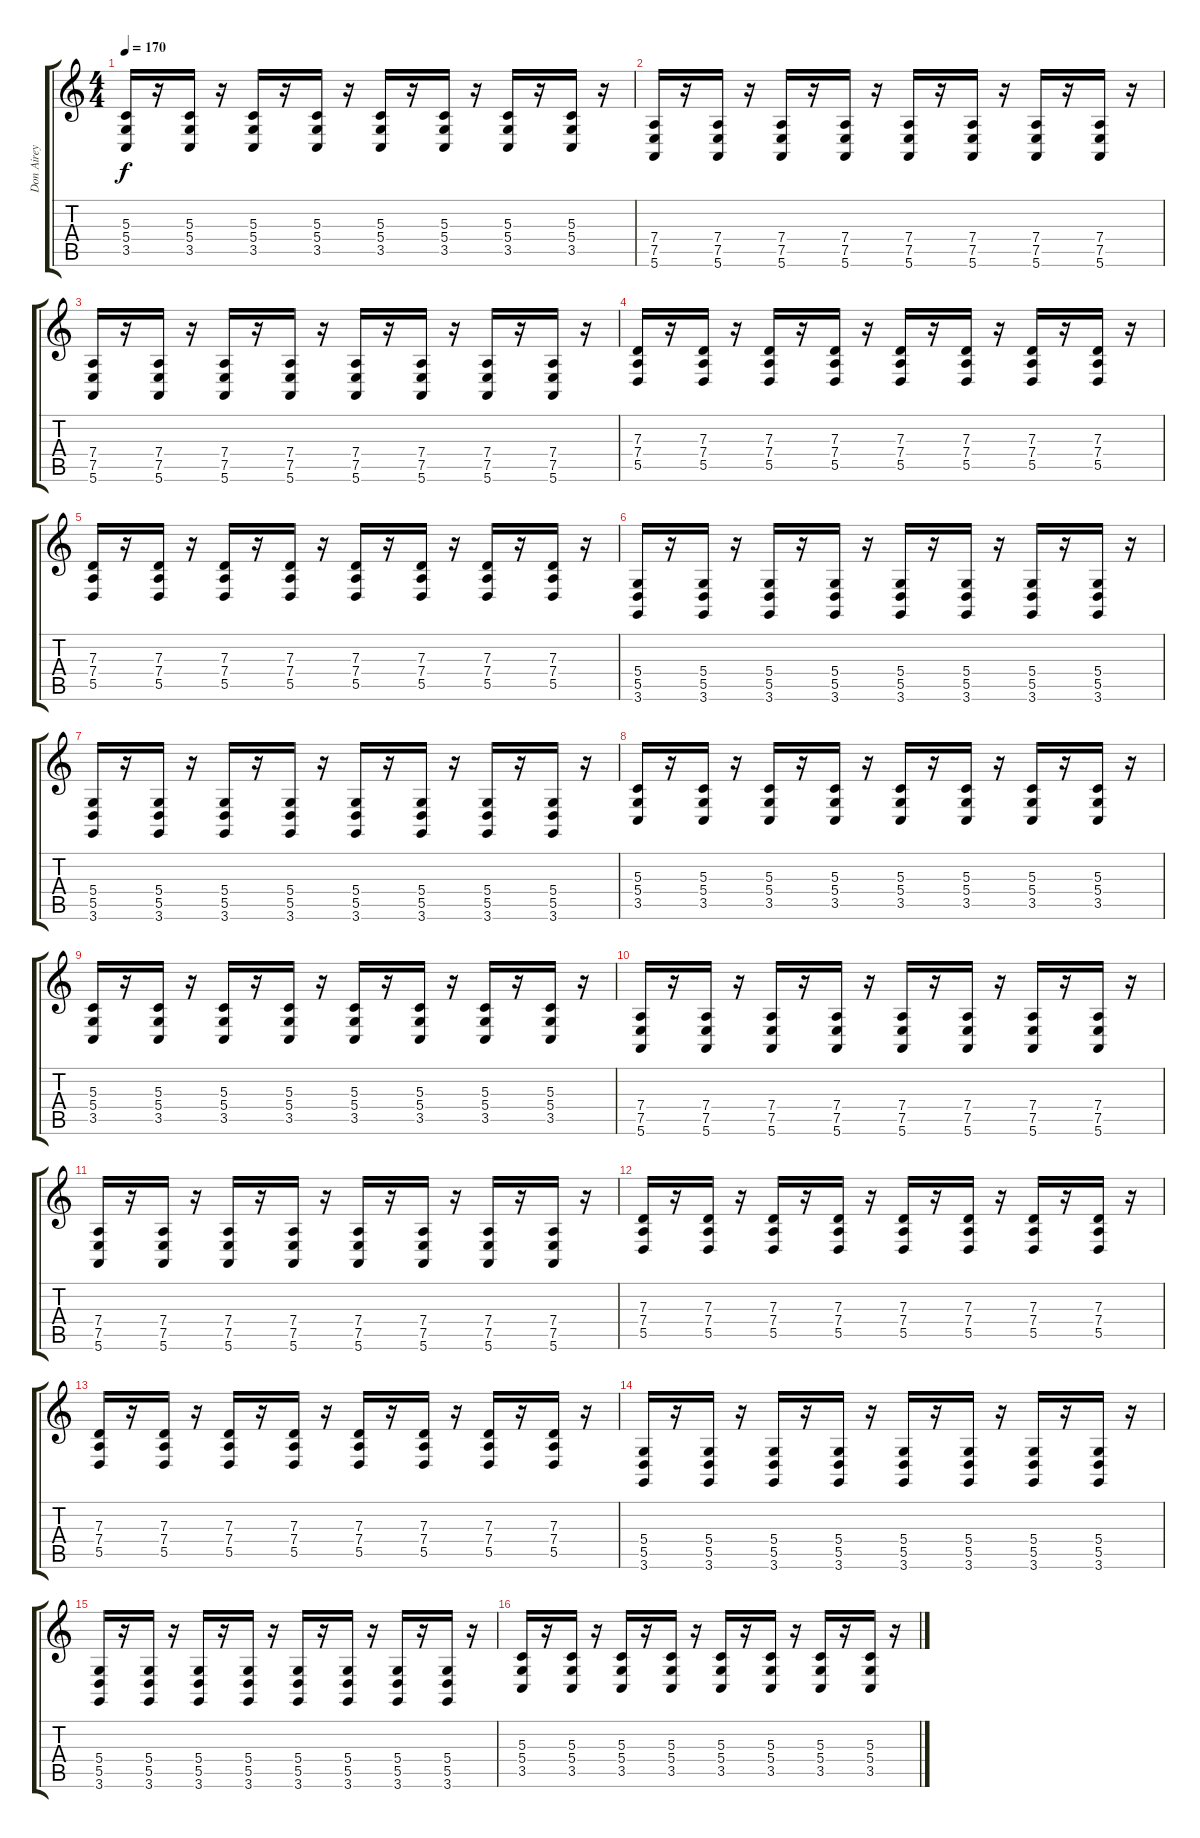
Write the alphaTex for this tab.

\track ("Don Airey - Left Hand" "Don Airey ") {instrument drawbarorgan}
\staff {score tabs}
\tuning (E4 B3 G3 D3 A2 E2) {hide}
\ts (4 4)
\tempo 170
\clef g2
\ks c
(5.3 5.4 3.5).16{dy f} r.16 (5.3 5.4 3.5).16 r.16 (5.3 5.4 3.5).16 r.16 (5.3 5.4 3.5).16 r.16 (5.3 5.4 3.5).16 r.16 (5.3 5.4 3.5).16 r.16 (5.3 5.4 3.5).16 r.16 (5.3 5.4 3.5).16 r.16 |
(7.4 7.5 5.6).16 r.16 (7.4 7.5 5.6).16 r.16 (7.4 7.5 5.6).16 r.16 (7.4 7.5 5.6).16 r.16 (7.4 7.5 5.6).16 r.16 (7.4 7.5 5.6).16 r.16 (7.4 7.5 5.6).16 r.16 (7.4 7.5 5.6).16 r.16 |
(7.4 7.5 5.6).16 r.16 (7.4 7.5 5.6).16 r.16 (7.4 7.5 5.6).16 r.16 (7.4 7.5 5.6).16 r.16 (7.4 7.5 5.6).16 r.16 (7.4 7.5 5.6).16 r.16 (7.4 7.5 5.6).16 r.16 (7.4 7.5 5.6).16 r.16 |
(7.3 7.4 5.5).16 r.16 (7.3 7.4 5.5).16 r.16 (7.3 7.4 5.5).16 r.16 (7.3 7.4 5.5).16 r.16 (7.3 7.4 5.5).16 r.16 (7.3 7.4 5.5).16 r.16 (7.3 7.4 5.5).16 r.16 (7.3 7.4 5.5).16 r.16 |
(7.3 7.4 5.5).16 r.16 (7.3 7.4 5.5).16 r.16 (7.3 7.4 5.5).16 r.16 (7.3 7.4 5.5).16 r.16 (7.3 7.4 5.5).16 r.16 (7.3 7.4 5.5).16 r.16 (7.3 7.4 5.5).16 r.16 (7.3 7.4 5.5).16 r.16 |
(5.4 5.5 3.6).16 r.16 (5.4 5.5 3.6).16 r.16 (5.4 5.5 3.6).16 r.16 (5.4 5.5 3.6).16 r.16 (5.4 5.5 3.6).16 r.16 (5.4 5.5 3.6).16 r.16 (5.4 5.5 3.6).16 r.16 (5.4 5.5 3.6).16 r.16 |
(5.4 5.5 3.6).16 r.16 (5.4 5.5 3.6).16 r.16 (5.4 5.5 3.6).16 r.16 (5.4 5.5 3.6).16 r.16 (5.4 5.5 3.6).16 r.16 (5.4 5.5 3.6).16 r.16 (5.4 5.5 3.6).16 r.16 (5.4 5.5 3.6).16 r.16 |
(5.3 5.4 3.5).16 r.16 (5.3 5.4 3.5).16 r.16 (5.3 5.4 3.5).16 r.16 (5.3 5.4 3.5).16 r.16 (5.3 5.4 3.5).16 r.16 (5.3 5.4 3.5).16 r.16 (5.3 5.4 3.5).16 r.16 (5.3 5.4 3.5).16 r.16 |
(5.3 5.4 3.5).16 r.16 (5.3 5.4 3.5).16 r.16 (5.3 5.4 3.5).16 r.16 (5.3 5.4 3.5).16 r.16 (5.3 5.4 3.5).16 r.16 (5.3 5.4 3.5).16 r.16 (5.3 5.4 3.5).16 r.16 (5.3 5.4 3.5).16 r.16 |
(7.4 7.5 5.6).16 r.16 (7.4 7.5 5.6).16 r.16 (7.4 7.5 5.6).16 r.16 (7.4 7.5 5.6).16 r.16 (7.4 7.5 5.6).16 r.16 (7.4 7.5 5.6).16 r.16 (7.4 7.5 5.6).16 r.16 (7.4 7.5 5.6).16 r.16 |
(7.4 7.5 5.6).16 r.16 (7.4 7.5 5.6).16 r.16 (7.4 7.5 5.6).16 r.16 (7.4 7.5 5.6).16 r.16 (7.4 7.5 5.6).16 r.16 (7.4 7.5 5.6).16 r.16 (7.4 7.5 5.6).16 r.16 (7.4 7.5 5.6).16 r.16 |
(7.3 7.4 5.5).16 r.16 (7.3 7.4 5.5).16 r.16 (7.3 7.4 5.5).16 r.16 (7.3 7.4 5.5).16 r.16 (7.3 7.4 5.5).16 r.16 (7.3 7.4 5.5).16 r.16 (7.3 7.4 5.5).16 r.16 (7.3 7.4 5.5).16 r.16 |
(7.3 7.4 5.5).16 r.16 (7.3 7.4 5.5).16 r.16 (7.3 7.4 5.5).16 r.16 (7.3 7.4 5.5).16 r.16 (7.3 7.4 5.5).16 r.16 (7.3 7.4 5.5).16 r.16 (7.3 7.4 5.5).16 r.16 (7.3 7.4 5.5).16 r.16 |
(5.4 5.5 3.6).16 r.16 (5.4 5.5 3.6).16 r.16 (5.4 5.5 3.6).16 r.16 (5.4 5.5 3.6).16 r.16 (5.4 5.5 3.6).16 r.16 (5.4 5.5 3.6).16 r.16 (5.4 5.5 3.6).16 r.16 (5.4 5.5 3.6).16 r.16 |
(5.4 5.5 3.6).16 r.16 (5.4 5.5 3.6).16 r.16 (5.4 5.5 3.6).16 r.16 (5.4 5.5 3.6).16 r.16 (5.4 5.5 3.6).16 r.16 (5.4 5.5 3.6).16 r.16 (5.4 5.5 3.6).16 r.16 (5.4 5.5 3.6).16 r.16 |
(5.3 5.4 3.5).16 r.16 (5.3 5.4 3.5).16 r.16 (5.3 5.4 3.5).16 r.16 (5.3 5.4 3.5).16 r.16 (5.3 5.4 3.5).16 r.16 (5.3 5.4 3.5).16 r.16 (5.3 5.4 3.5).16 r.16 (5.3 5.4 3.5).16 r.16
